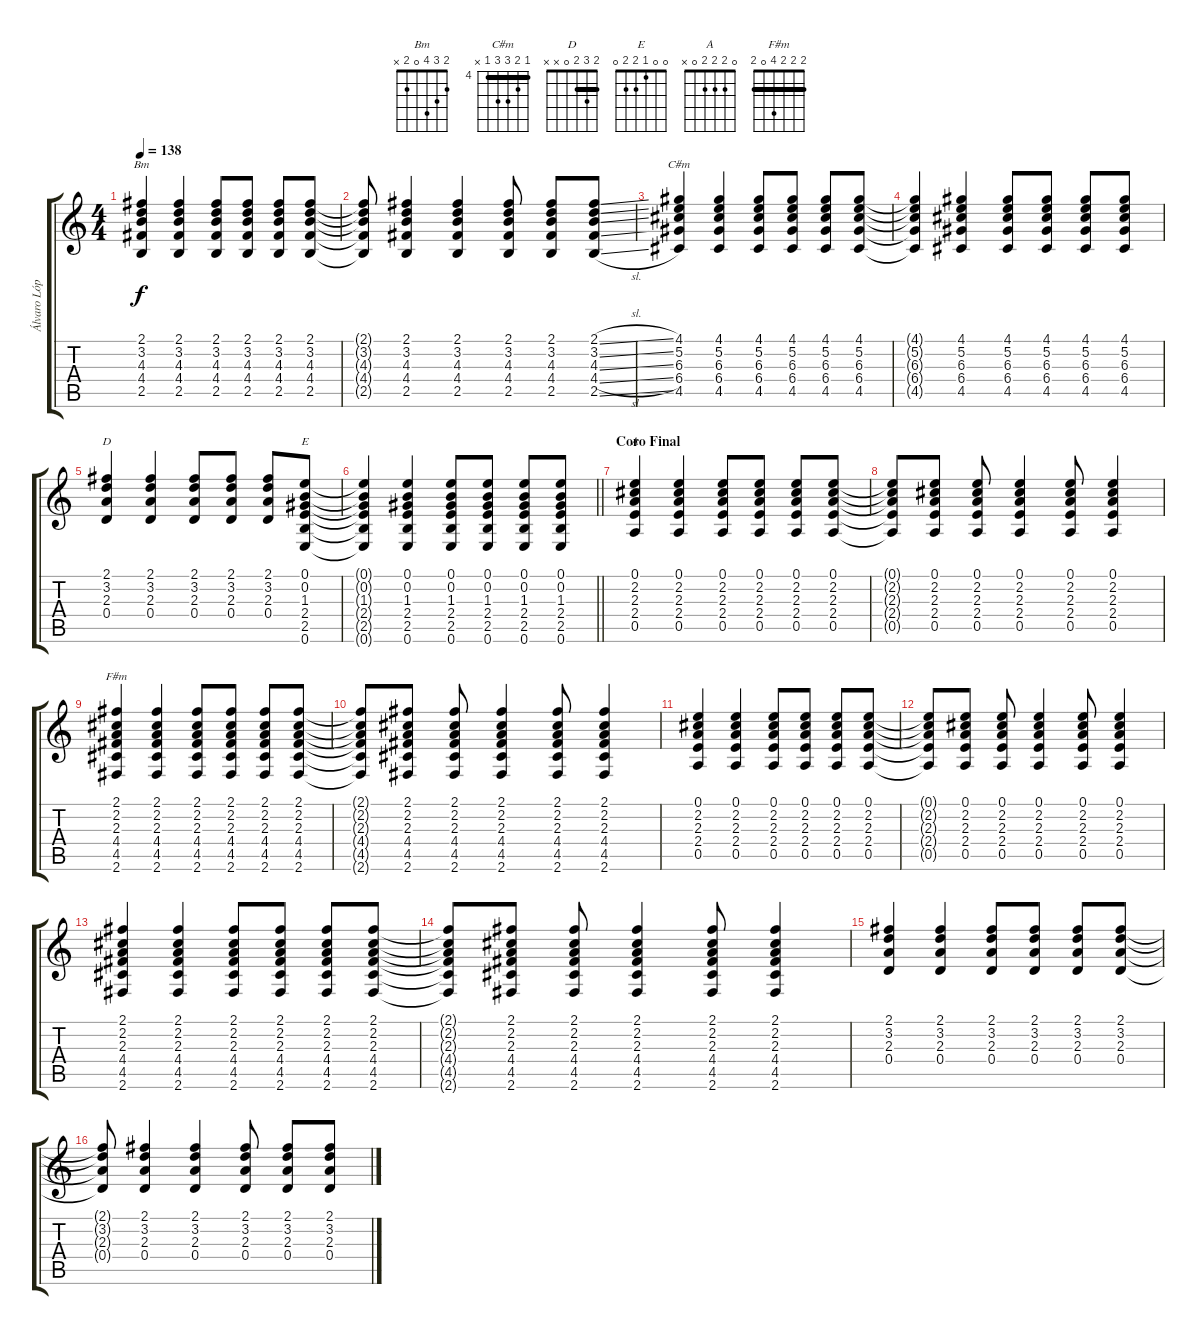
\track ("Álvaro López" "Álvaro Lóp") {instrument acousticguitarsteel}
\staff {score tabs}
\tuning (E4 B3 G3 D3 A2 E2) {hide}
\chord ("Bm" 2 3 4 0 2 x)
\chord ("C#m" 4 5 6 6 4 x) {firstfret 4 barre 4}
\chord ("D" 2 3 2 0 x x) {barre 2}
\chord ("E" 0 0 1 2 2 0)
\chord ("A" 0 2 2 2 0 x)
\chord ("F#m" 2 2 2 4 0 2) {barre 2}
\ts (4 4)
\tempo 138
\clef g2
\ks c
(2.1 3.2 4.3 4.4 2.5).4{ch "Bm" dy f} (2.1 3.2 4.3 4.4 2.5).4 (2.1 3.2 4.3 4.4 2.5).8 (2.1 3.2 4.3 4.4 2.5).8 (2.1 3.2 4.3 4.4 2.5).8 (2.1 3.2 4.3 4.4 2.5).8 |
(2.1{t} 3.2{t} 4.3{t} 4.4{t} 2.5{t}).8 (2.1 3.2 4.3 4.4 2.5).4 (2.1 3.2 4.3 4.4 2.5).4 (2.1 3.2 4.3 4.4 2.5).8 (2.1 3.2 4.3 4.4 2.5).8 (2.1{sl} 3.2{sl} 4.3{sl} 4.4{sl} 2.5{sl}).8 |
(4.1 5.2 6.3 6.4 4.5).4{ch "C#m"} (4.1 5.2 6.3 6.4 4.5).4 (4.1 5.2 6.3 6.4 4.5).8 (4.1 5.2 6.3 6.4 4.5).8 (4.1 5.2 6.3 6.4 4.5).8 (4.1 5.2 6.3 6.4 4.5).8 |
(4.1{t} 5.2{t} 6.3{t} 6.4{t} 4.5{t}).4 (4.1 5.2 6.3 6.4 4.5).4 (4.1 5.2 6.3 6.4 4.5).8 (4.1 5.2 6.3 6.4 4.5).8 (4.1 5.2 6.3 6.4 4.5).8 (4.1 5.2 6.3 6.4 4.5).8 |
(2.1 3.2 2.3 0.4).4{ch "D"} (2.1 3.2 2.3 0.4).4 (2.1 3.2 2.3 0.4).8 (2.1 3.2 2.3 0.4).8 (2.1 3.2 2.3 0.4).8 (0.1 0.2 1.3 2.4 2.5 0.6).8{ch "E"} |
\barLineRight lightlight
(0.1{t} 0.2{t} 1.3{t} 2.4{t} 2.5{t} 0.6{t}).4 (0.1 0.2 1.3 2.4 2.5 0.6).4 (0.1 0.2 1.3 2.4 2.5 0.6).8 (0.1 0.2 1.3 2.4 2.5 0.6).8 (0.1 0.2 1.3 2.4 2.5 0.6).8 (0.1 0.2 1.3 2.4 2.5 0.6).8 |
\section ("" "Coro Final")
(0.1 2.2 2.3 2.4 0.5).4{ch "A"} (0.1 2.2 2.3 2.4 0.5).4 (0.1 2.2 2.3 2.4 0.5).8 (0.1 2.2 2.3 2.4 0.5).8 (0.1 2.2 2.3 2.4 0.5).8 (0.1 2.2 2.3 2.4 0.5).8 |
(0.1{t} 2.2{t} 2.3{t} 2.4{t} 0.5{t}).8 (0.1 2.2 2.3 2.4 0.5).8 (0.1 2.2 2.3 2.4 0.5).8 (0.1 2.2 2.3 2.4 0.5).4 (0.1 2.2 2.3 2.4 0.5).8 (0.1 2.2 2.3 2.4 0.5).4 |
(2.1 2.2 2.3 4.4 4.5 2.6).4{ch "F#m"} (2.1 2.2 2.3 4.4 4.5 2.6).4 (2.1 2.2 2.3 4.4 4.5 2.6).8 (2.1 2.2 2.3 4.4 4.5 2.6).8 (2.1 2.2 2.3 4.4 4.5 2.6).8 (2.1 2.2 2.3 4.4 4.5 2.6).8 |
(2.1{t} 2.2{t} 2.3{t} 4.4{t} 4.5{t} 2.6{t}).8 (2.1 2.2 2.3 4.4 4.5 2.6).8 (2.1 2.2 2.3 4.4 4.5 2.6).8 (2.1 2.2 2.3 4.4 4.5 2.6).4 (2.1 2.2 2.3 4.4 4.5 2.6).8 (2.1 2.2 2.3 4.4 4.5 2.6).4 |
(0.1 2.2 2.3 2.4 0.5).4 (0.1 2.2 2.3 2.4 0.5).4 (0.1 2.2 2.3 2.4 0.5).8 (0.1 2.2 2.3 2.4 0.5).8 (0.1 2.2 2.3 2.4 0.5).8 (0.1 2.2 2.3 2.4 0.5).8 |
(0.1{t} 2.2{t} 2.3{t} 2.4{t} 0.5{t}).8 (0.1 2.2 2.3 2.4 0.5).8 (0.1 2.2 2.3 2.4 0.5).8 (0.1 2.2 2.3 2.4 0.5).4 (0.1 2.2 2.3 2.4 0.5).8 (0.1 2.2 2.3 2.4 0.5).4 |
(2.1 2.2 2.3 4.4 4.5 2.6).4 (2.1 2.2 2.3 4.4 4.5 2.6).4 (2.1 2.2 2.3 4.4 4.5 2.6).8 (2.1 2.2 2.3 4.4 4.5 2.6).8 (2.1 2.2 2.3 4.4 4.5 2.6).8 (2.1 2.2 2.3 4.4 4.5 2.6).8 |
(2.1{t} 2.2{t} 2.3{t} 4.4{t} 4.5{t} 2.6{t}).8 (2.1 2.2 2.3 4.4 4.5 2.6).8 (2.1 2.2 2.3 4.4 4.5 2.6).8 (2.1 2.2 2.3 4.4 4.5 2.6).4 (2.1 2.2 2.3 4.4 4.5 2.6).8 (2.1 2.2 2.3 4.4 4.5 2.6).4 |
(2.1 3.2 2.3 0.4).4 (2.1 3.2 2.3 0.4).4 (2.1 3.2 2.3 0.4).8 (2.1 3.2 2.3 0.4).8 (2.1 3.2 2.3 0.4).8 (2.1 3.2 2.3 0.4).8 |
(2.1{t} 3.2{t} 2.3{t} 0.4{t}).8 (2.1 3.2 2.3 0.4).4 (2.1 3.2 2.3 0.4).4 (2.1 3.2 2.3 0.4).8 (2.1 3.2 2.3 0.4).8 (2.1 3.2 2.3 0.4).8
